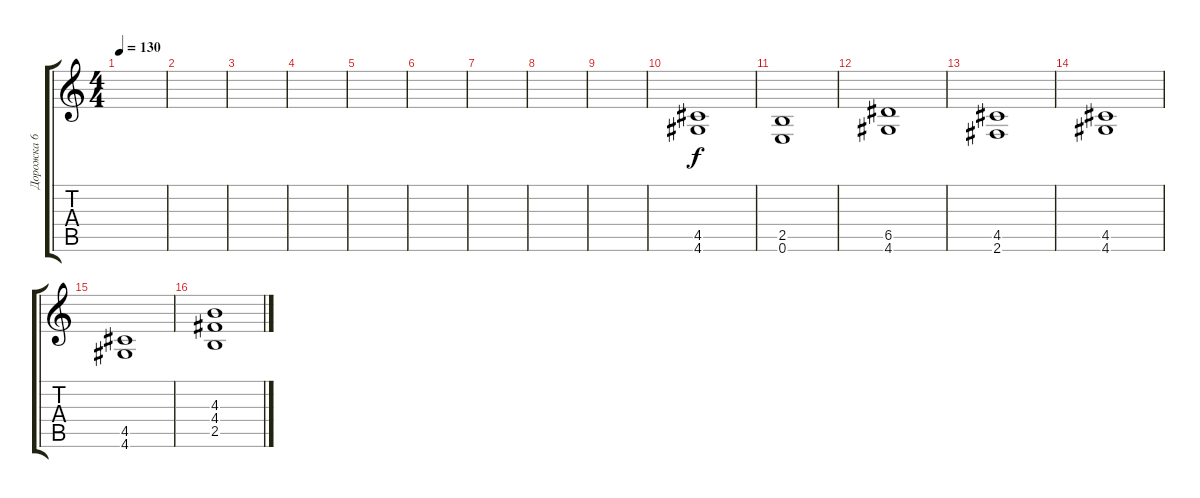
\track ("Дорожка 6" "Дорожка 6") {instrument distortionguitar}
\staff {score tabs}
\tuning (E4 B3 G3 D3 A2 E2) {hide}
\ts (4 4)
\tempo 130
\clef g2
\ks c
|
|
|
|
|
|
|
|
|
(4.5 4.6).1 |
(2.5 0.6).1 |
(6.5 4.6).1 |
(4.5 2.6).1 |
(4.5 4.6).1 |
(4.5 4.6).1 |
(4.3 4.4 2.5).1
